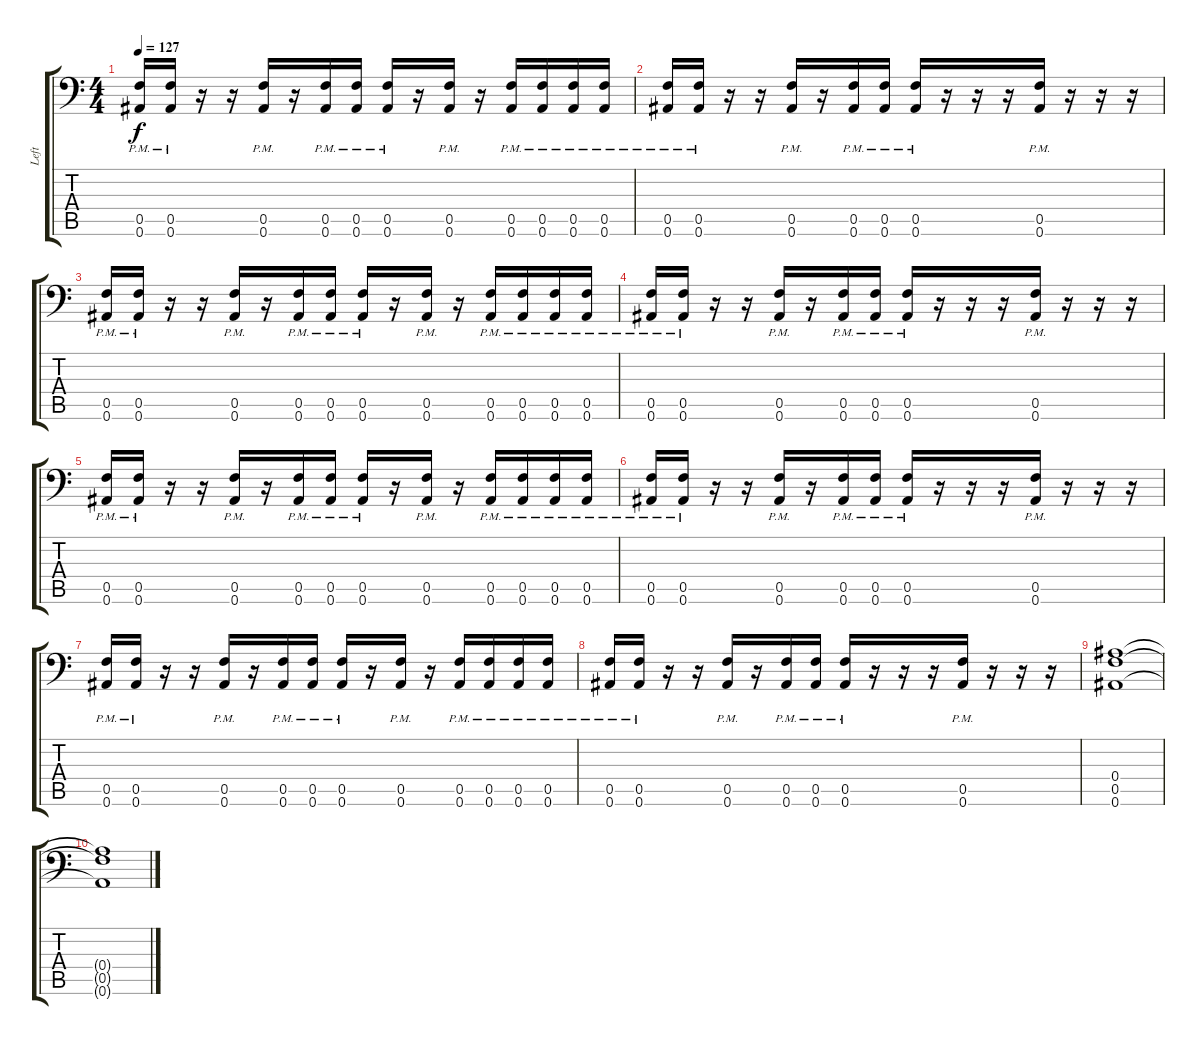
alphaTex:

\track ("Left" "Left") {instrument distortionguitar}
\staff {score tabs}
\tuning (C4 G3 Eb3 Bb2 F2 Bb1) {hide}
\ts (4 4)
\tempo 127
\clef f4
\ks c
(0.5{pm} 0.6{pm}).16{dy f} (0.5{pm} 0.6{pm}).16 r.16 r.16{beam merge} (0.5{pm} 0.6{pm}).16 r.16 (0.5{pm} 0.6{pm}).16 (0.5{pm} 0.6{pm}).16 (0.5{pm} 0.6{pm}).16 r.16{beam merge} (0.5{pm} 0.6{pm}).16 r.16 (0.5{pm} 0.6{pm}).16 (0.5{pm} 0.6{pm}).16 (0.5{pm} 0.6{pm}).16 (0.5{pm} 0.6{pm}).16 |
(0.5{pm} 0.6{pm}).16 (0.5{pm} 0.6{pm}).16 r.16 r.16 (0.5{pm} 0.6{pm}).16 r.16 (0.5{pm} 0.6{pm}).16 (0.5{pm} 0.6{pm}).16 (0.5{pm} 0.6{pm}).16{beam merge} r.16{beam merge} r.16{beam merge} r.16 (0.5{pm} 0.6{pm}).16 r.16 r.16{beam merge} r.16 |
(0.5{pm} 0.6{pm}).16 (0.5{pm} 0.6{pm}).16 r.16 r.16{beam merge} (0.5{pm} 0.6{pm}).16 r.16 (0.5{pm} 0.6{pm}).16 (0.5{pm} 0.6{pm}).16 (0.5{pm} 0.6{pm}).16 r.16{beam merge} (0.5{pm} 0.6{pm}).16 r.16 (0.5{pm} 0.6{pm}).16 (0.5{pm} 0.6{pm}).16 (0.5{pm} 0.6{pm}).16 (0.5{pm} 0.6{pm}).16 |
(0.5{pm} 0.6{pm}).16 (0.5{pm} 0.6{pm}).16 r.16 r.16 (0.5{pm} 0.6{pm}).16 r.16 (0.5{pm} 0.6{pm}).16 (0.5{pm} 0.6{pm}).16 (0.5{pm} 0.6{pm}).16{beam merge} r.16{beam merge} r.16{beam merge} r.16 (0.5{pm} 0.6{pm}).16 r.16 r.16{beam merge} r.16 |
(0.5{pm} 0.6{pm}).16 (0.5{pm} 0.6{pm}).16 r.16 r.16{beam merge} (0.5{pm} 0.6{pm}).16 r.16 (0.5{pm} 0.6{pm}).16 (0.5{pm} 0.6{pm}).16 (0.5{pm} 0.6{pm}).16 r.16{beam merge} (0.5{pm} 0.6{pm}).16 r.16 (0.5{pm} 0.6{pm}).16 (0.5{pm} 0.6{pm}).16 (0.5{pm} 0.6{pm}).16 (0.5{pm} 0.6{pm}).16 |
(0.5{pm} 0.6{pm}).16 (0.5{pm} 0.6{pm}).16 r.16 r.16 (0.5{pm} 0.6{pm}).16 r.16 (0.5{pm} 0.6{pm}).16 (0.5{pm} 0.6{pm}).16 (0.5{pm} 0.6{pm}).16{beam merge} r.16{beam merge} r.16{beam merge} r.16 (0.5{pm} 0.6{pm}).16 r.16 r.16{beam merge} r.16 |
(0.5{pm} 0.6{pm}).16 (0.5{pm} 0.6{pm}).16 r.16 r.16{beam merge} (0.5{pm} 0.6{pm}).16 r.16 (0.5{pm} 0.6{pm}).16 (0.5{pm} 0.6{pm}).16 (0.5{pm} 0.6{pm}).16 r.16{beam merge} (0.5{pm} 0.6{pm}).16 r.16 (0.5{pm} 0.6{pm}).16 (0.5{pm} 0.6{pm}).16 (0.5{pm} 0.6{pm}).16 (0.5{pm} 0.6{pm}).16 |
(0.5{pm} 0.6{pm}).16 (0.5{pm} 0.6{pm}).16 r.16 r.16 (0.5{pm} 0.6{pm}).16 r.16 (0.5{pm} 0.6{pm}).16 (0.5{pm} 0.6{pm}).16 (0.5{pm} 0.6{pm}).16{beam merge} r.16{beam merge} r.16{beam merge} r.16 (0.5{pm} 0.6{pm}).16 r.16 r.16{beam merge} r.16 |
(0.4 0.5 0.6).1 |
(0.4{t} 0.5{t} 0.6{t}).1
